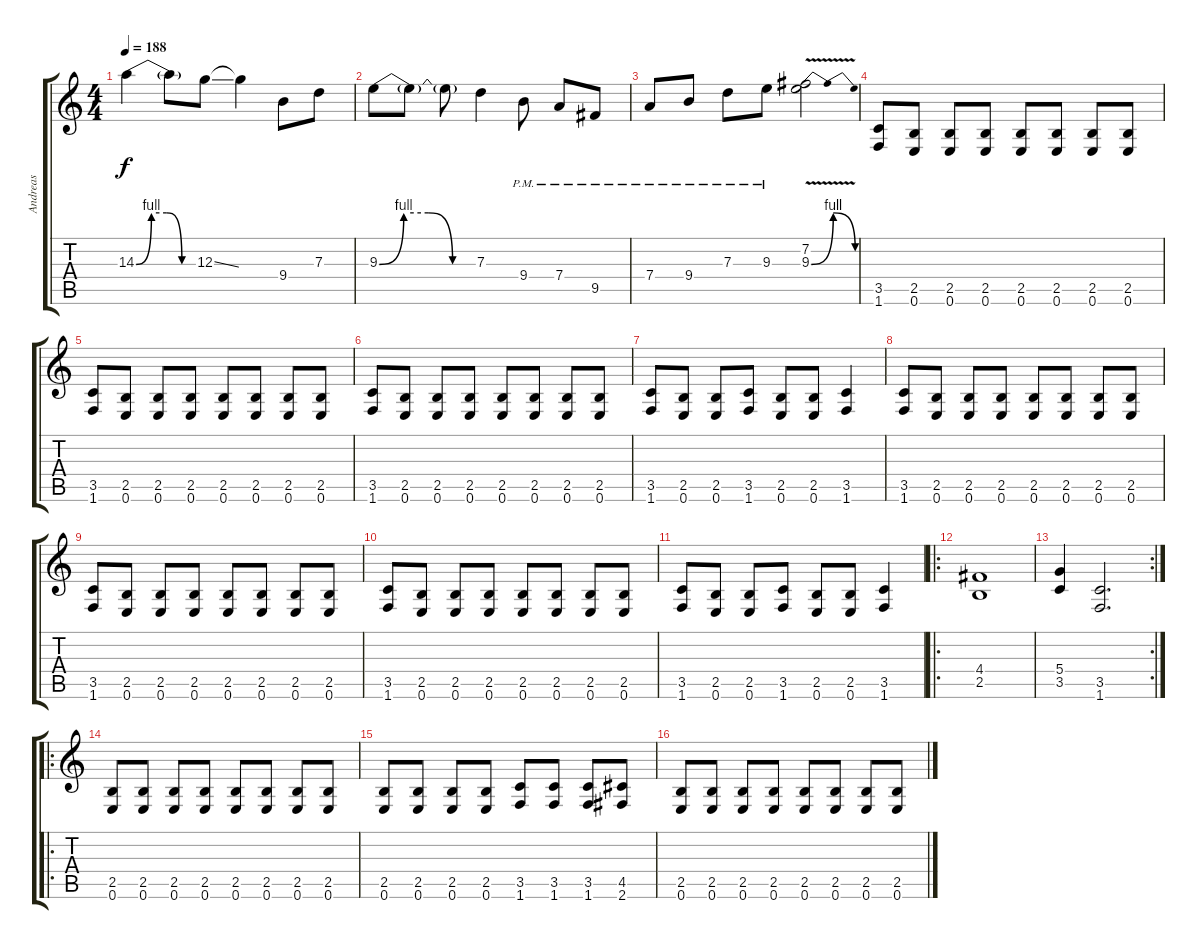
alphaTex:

\track ("Andreas" "Andreas") {instrument distortionguitar}
\staff {score tabs}
\tuning (E4 B3 G3 D3 A2 E2) {hide}
\ts (4 4)
\tempo 188
\clef g2
\ks c
14.3{be (custom 0 0 15 4 30 4 45 0 60 0)}.4{dy f} 14.3{t}.8 12.3{ss}.8 12.3{t}.4 9.4.8 7.3.8 |
9.3{be (custom 0 0 15 4 30 4 45 0 60 0)}.8 9.3{t}.8 9.3{t}.8 7.3.4 9.4{pm}.8 7.4{pm}.8 9.5{pm}.8 |
7.4{pm}.8 9.4{pm}.8 7.3{pm}.8 9.3{pm}.8 (7.2 9.3{be (bendrelease 0 0 40 4 50 4 60 0) v}).2 |
(3.5 1.6).8 (2.5 0.6).8 (2.5 0.6).8 (2.5 0.6).8 (2.5 0.6).8 (2.5 0.6).8 (2.5 0.6).8 (2.5 0.6).8 |
(3.5 1.6).8 (2.5 0.6).8 (2.5 0.6).8 (2.5 0.6).8 (2.5 0.6).8 (2.5 0.6).8 (2.5 0.6).8 (2.5 0.6).8 |
(3.5 1.6).8 (2.5 0.6).8 (2.5 0.6).8 (2.5 0.6).8 (2.5 0.6).8 (2.5 0.6).8 (2.5 0.6).8 (2.5 0.6).8 |
(3.5 1.6).8 (2.5 0.6).8 (2.5 0.6).8 (3.5 1.6).8 (2.5 0.6).8 (2.5 0.6).8 (3.5 1.6).4 |
(3.5 1.6).8 (2.5 0.6).8 (2.5 0.6).8 (2.5 0.6).8 (2.5 0.6).8 (2.5 0.6).8 (2.5 0.6).8 (2.5 0.6).8 |
(3.5 1.6).8 (2.5 0.6).8 (2.5 0.6).8 (2.5 0.6).8 (2.5 0.6).8 (2.5 0.6).8 (2.5 0.6).8 (2.5 0.6).8 |
(3.5 1.6).8 (2.5 0.6).8 (2.5 0.6).8 (2.5 0.6).8 (2.5 0.6).8 (2.5 0.6).8 (2.5 0.6).8 (2.5 0.6).8 |
(3.5 1.6).8 (2.5 0.6).8 (2.5 0.6).8 (3.5 1.6).8 (2.5 0.6).8 (2.5 0.6).8 (3.5 1.6).4 |
\ro
(4.4 2.5).1 |
\rc 2
(5.4 3.5).4 (3.5 1.6).2{d} |
\ro
(2.5 0.6).8 (2.5 0.6).8 (2.5 0.6).8 (2.5 0.6).8 (2.5 0.6).8 (2.5 0.6).8 (2.5 0.6).8 (2.5 0.6).8 |
(2.5 0.6).8 (2.5 0.6).8 (2.5 0.6).8 (2.5 0.6).8 (3.5 1.6).8 (3.5 1.6).8 (3.5 1.6).8 (4.5 2.6).8 |
(2.5 0.6).8 (2.5 0.6).8 (2.5 0.6).8 (2.5 0.6).8 (2.5 0.6).8 (2.5 0.6).8 (2.5 0.6).8 (2.5 0.6).8
